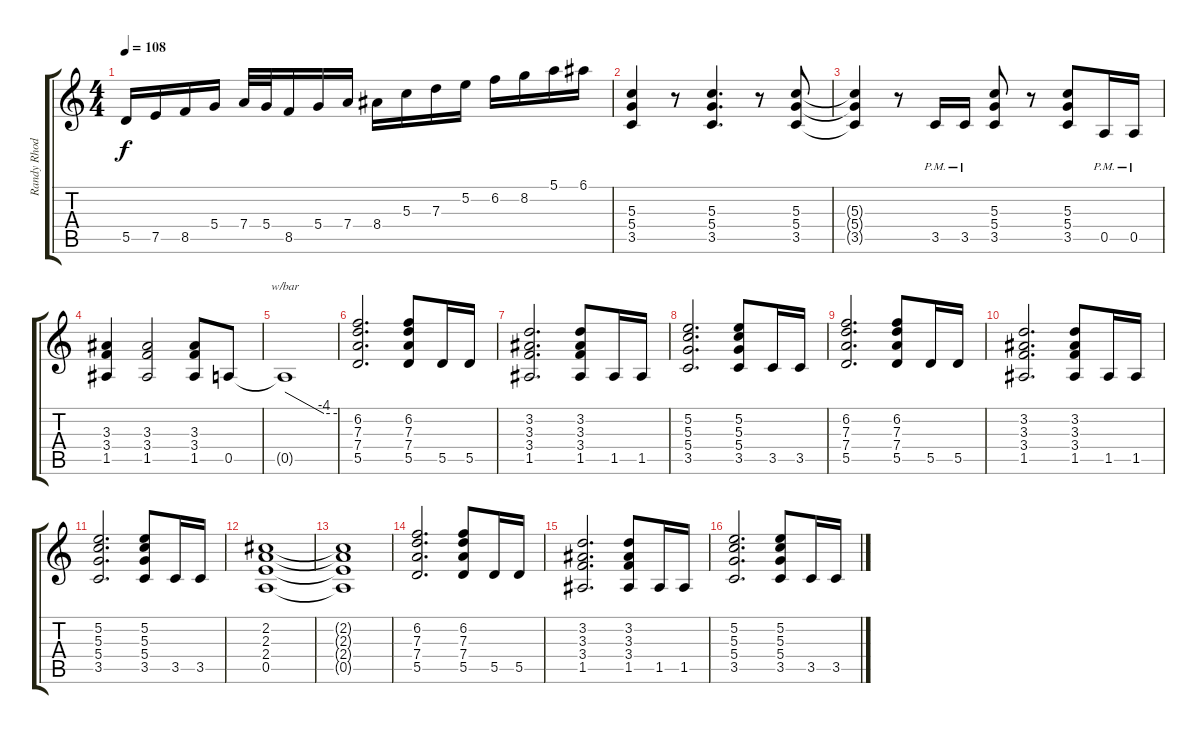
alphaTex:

\track ("Randy Rhodes" "Randy Rhod") {instrument distortionguitar}
\staff {score tabs}
\tuning (E4 B3 G3 D3 A2 E2) {hide}
\ts (4 4)
\tempo 108
\clef g2
\ks c
5.5.16{dy f} 7.5.16 8.5.16 5.4.16 7.4.32 5.4.32 8.5.16 5.4.16 7.4.16 8.4.16 5.3.16 7.3.16 5.2.16 6.2.16 8.2.16 5.1.16 6.1.16 |
(5.3 5.4 3.5).4 r.8 (5.3 5.4 3.5).4{d} r.8 (5.3 5.4 3.5).8 |
(5.3{t} 5.4{t} 3.5{t}).4 r.8 3.5{pm}.16 3.5{pm}.16 (5.3 5.4 3.5).8 r.8 (5.3 5.4 3.5).8 0.5{pm}.16 0.5{pm}.16 |
(3.3 3.4 1.5).4 (3.3 3.4 1.5).2 (3.3 3.4 1.5).8 0.5.8 |
0.5{t}.1{tbe (custom default 0 0 45 -16 60 -16)} |
(6.2 7.3 7.4 5.5).2{d} (6.2 7.3 7.4 5.5).8 5.5.16 5.5.16 |
(3.2 3.3 3.4 1.5).2{d} (3.2 3.3 3.4 1.5).8 1.5.16 1.5.16 |
(5.2 5.3 5.4 3.5).2{d} (5.2 5.3 5.4 3.5).8 3.5.16 3.5.16 |
(6.2 7.3 7.4 5.5).2{d} (6.2 7.3 7.4 5.5).8 5.5.16 5.5.16 |
(3.2 3.3 3.4 1.5).2{d} (3.2 3.3 3.4 1.5).8 1.5.16 1.5.16 |
(5.2 5.3 5.4 3.5).2{d} (5.2 5.3 5.4 3.5).8 3.5.16 3.5.16 |
(2.2 2.3 2.4 0.5).1 |
(2.2{t} 2.3{t} 2.4{t} 0.5{t}).1 |
(6.2 7.3 7.4 5.5).2{d} (6.2 7.3 7.4 5.5).8 5.5.16 5.5.16 |
(3.2 3.3 3.4 1.5).2{d} (3.2 3.3 3.4 1.5).8 1.5.16 1.5.16 |
(5.2 5.3 5.4 3.5).2{d} (5.2 5.3 5.4 3.5).8 3.5.16 3.5.16
